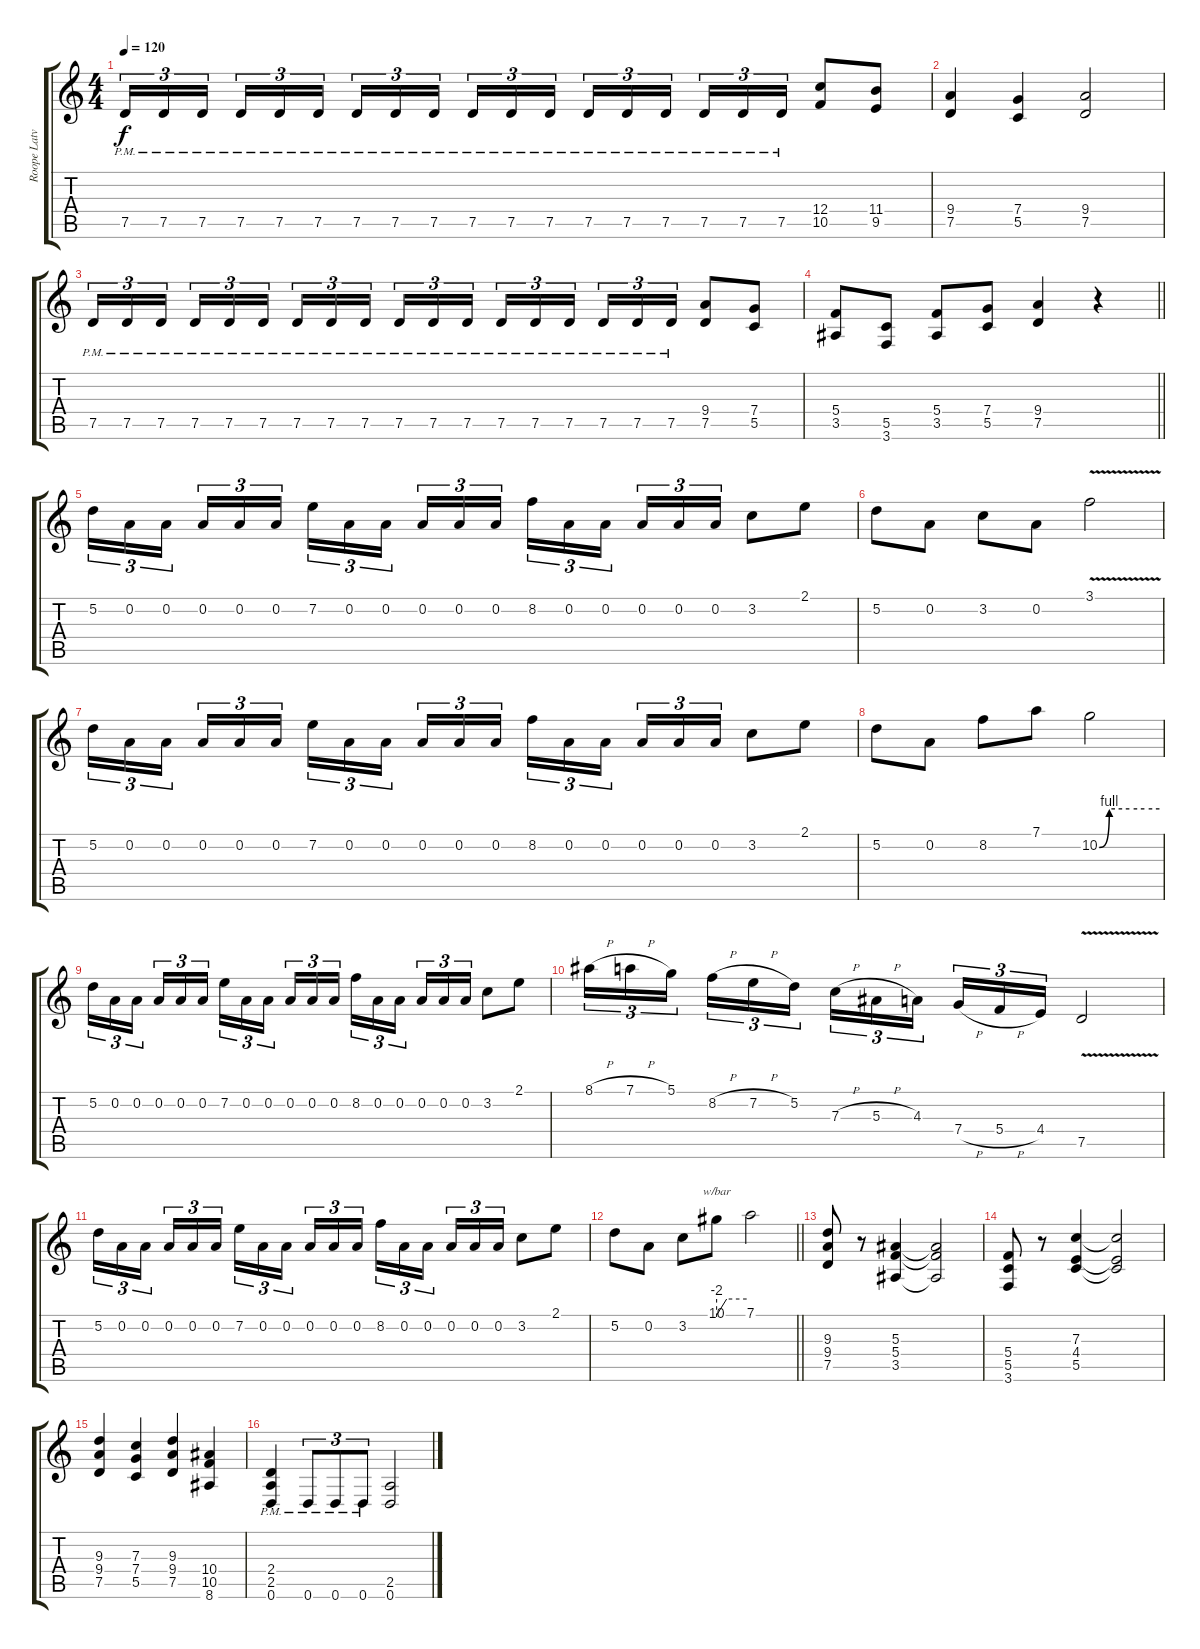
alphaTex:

\track ("Roope Latvala" "Roope Latv") {instrument distortionguitar}
\staff {score tabs}
\tuning (D4 A3 F3 C3 G2 D2) {hide}
\ts (4 4)
\tempo 120
\clef g2
\ks c
7.5{pm}.16{tu (3 2) dy f instrument distortionguitar} 7.5{pm}.16{tu (3 2)} 7.5{pm}.16{tu (3 2)} 7.5{pm}.16{tu (3 2)} 7.5{pm}.16{tu (3 2)} 7.5{pm}.16{tu (3 2)} 7.5{pm}.16{tu (3 2)} 7.5{pm}.16{tu (3 2)} 7.5{pm}.16{tu (3 2)} 7.5{pm}.16{tu (3 2)} 7.5{pm}.16{tu (3 2)} 7.5{pm}.16{tu (3 2)} 7.5{pm}.16{tu (3 2)} 7.5{pm}.16{tu (3 2)} 7.5{pm}.16{tu (3 2)} 7.5{pm}.16{tu (3 2)} 7.5{pm}.16{tu (3 2)} 7.5{pm}.16{tu (3 2)} (12.4 10.5).8 (11.4 9.5).8 |
(9.4 7.5).4 (7.4 5.5).4 (9.4 7.5).2 |
7.5{pm}.16{tu (3 2)} 7.5{pm}.16{tu (3 2)} 7.5{pm}.16{tu (3 2)} 7.5{pm}.16{tu (3 2)} 7.5{pm}.16{tu (3 2)} 7.5{pm}.16{tu (3 2)} 7.5{pm}.16{tu (3 2)} 7.5{pm}.16{tu (3 2)} 7.5{pm}.16{tu (3 2)} 7.5{pm}.16{tu (3 2)} 7.5{pm}.16{tu (3 2)} 7.5{pm}.16{tu (3 2)} 7.5{pm}.16{tu (3 2)} 7.5{pm}.16{tu (3 2)} 7.5{pm}.16{tu (3 2)} 7.5{pm}.16{tu (3 2)} 7.5{pm}.16{tu (3 2)} 7.5{pm}.16{tu (3 2)} (9.4 7.5).8 (7.4 5.5).8 |
\barLineRight lightlight
(5.4 3.5).8 (5.5 3.6).8 (5.4 3.5).8 (7.4 5.5).8 (9.4 7.5).4 r.4 |
5.2.16{tu (3 2)} 0.2.16{tu (3 2)} 0.2.16{tu (3 2)} 0.2.16{tu (3 2)} 0.2.16{tu (3 2)} 0.2.16{tu (3 2)} 7.2.16{tu (3 2)} 0.2.16{tu (3 2)} 0.2.16{tu (3 2)} 0.2.16{tu (3 2)} 0.2.16{tu (3 2)} 0.2.16{tu (3 2)} 8.2.16{tu (3 2)} 0.2.16{tu (3 2)} 0.2.16{tu (3 2)} 0.2.16{tu (3 2)} 0.2.16{tu (3 2)} 0.2.16{tu (3 2)} 3.2.8 2.1.8 |
5.2.8 0.2.8 3.2.8 0.2.8 3.1{v}.2 |
5.2.16{tu (3 2)} 0.2.16{tu (3 2)} 0.2.16{tu (3 2)} 0.2.16{tu (3 2)} 0.2.16{tu (3 2)} 0.2.16{tu (3 2)} 7.2.16{tu (3 2)} 0.2.16{tu (3 2)} 0.2.16{tu (3 2)} 0.2.16{tu (3 2)} 0.2.16{tu (3 2)} 0.2.16{tu (3 2)} 8.2.16{tu (3 2)} 0.2.16{tu (3 2)} 0.2.16{tu (3 2)} 0.2.16{tu (3 2)} 0.2.16{tu (3 2)} 0.2.16{tu (3 2)} 3.2.8 2.1.8 |
5.2.8 0.2.8 8.2.8 7.1.8 10.2{be (custom 0 0 10 4 30 4 45 4 60 4)}.2 |
5.2.16{tu (3 2)} 0.2.16{tu (3 2)} 0.2.16{tu (3 2)} 0.2.16{tu (3 2)} 0.2.16{tu (3 2)} 0.2.16{tu (3 2)} 7.2.16{tu (3 2)} 0.2.16{tu (3 2)} 0.2.16{tu (3 2)} 0.2.16{tu (3 2)} 0.2.16{tu (3 2)} 0.2.16{tu (3 2)} 8.2.16{tu (3 2)} 0.2.16{tu (3 2)} 0.2.16{tu (3 2)} 0.2.16{tu (3 2)} 0.2.16{tu (3 2)} 0.2.16{tu (3 2)} 3.2.8 2.1.8 |
8.1{h}.16{tu (3 2)} 7.1{h}.16{tu (3 2)} 5.1.16{tu (3 2)} 8.2{h}.16{tu (3 2)} 7.2{h}.16{tu (3 2)} 5.2.16{tu (3 2)} 7.3{h}.16{tu (3 2)} 5.3{h}.16{tu (3 2)} 4.3.16{tu (3 2)} 7.4{h}.16{tu (3 2)} 5.4{h}.16{tu (3 2)} 4.4.16{tu (3 2)} 7.5{v}.2 |
5.2.16{tu (3 2)} 0.2.16{tu (3 2)} 0.2.16{tu (3 2)} 0.2.16{tu (3 2)} 0.2.16{tu (3 2)} 0.2.16{tu (3 2)} 7.2.16{tu (3 2)} 0.2.16{tu (3 2)} 0.2.16{tu (3 2)} 0.2.16{tu (3 2)} 0.2.16{tu (3 2)} 0.2.16{tu (3 2)} 8.2.16{tu (3 2)} 0.2.16{tu (3 2)} 0.2.16{tu (3 2)} 0.2.16{tu (3 2)} 0.2.16{tu (3 2)} 0.2.16{tu (3 2)} 3.2.8 2.1.8 |
\barLineRight lightlight
5.2.8 0.2.8 3.2.8 10.1.8{tbe (custom default 0 -8 20 0 60 0)} 7.1.2 |
(9.3 9.4 7.5).8 r.8 (5.3 5.4 3.5).4 (5.3{t} 5.4{t} 3.5{t}).2 |
(5.4 5.5 3.6).8 r.8 (7.3 4.4 5.5).4 (7.3{t} 4.4{t} 5.5{t}).2 |
(9.3 9.4 7.5).4 (7.3 7.4 5.5).4 (9.3 9.4 7.5).4 (10.4 10.5 8.6).4 |
(2.4{pm} 2.5{pm} 0.6{pm}).4 0.6{pm}.8{tu (3 2)} 0.6{pm}.8{tu (3 2)} 0.6{pm}.8{tu (3 2)} (2.5 0.6).2
